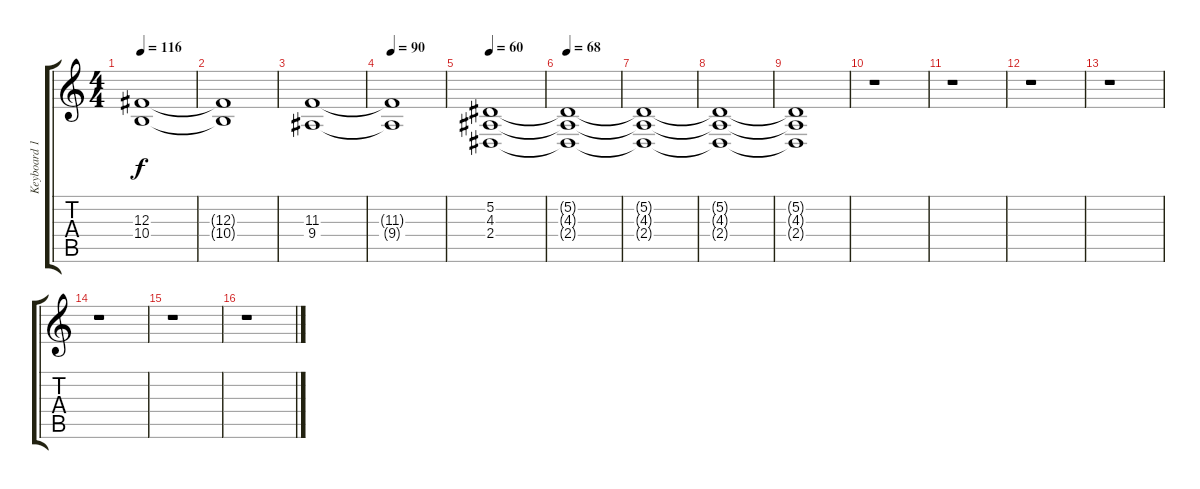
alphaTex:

\track ("Keyboard 1" "Keyboard 1") {instrument stringensemble1}
\staff {score tabs}
\tuning (Eb4 Bb3 Gb3 Db3 Ab2 Eb2) {hide}
\ts (4 4)
\tempo 116
\clef g2
\ks c
(12.3 10.4).1{dy f} |
(12.3{t} 10.4{t}).1 |
(11.3 9.4).1 |
\tempo 90
(11.3{t} 9.4{t}).1 |
\tempo 60
(5.2 4.3 2.4).1 |
\tempo 68
(5.2{t} 4.3{t} 2.4{t}).1 |
(5.2{t} 4.3{t} 2.4{t}).1 |
(5.2{t} 4.3{t} 2.4{t}).1 |
(5.2{t} 4.3{t} 2.4{t}).1 |
r.1 |
r.1 |
r.1 |
r.1 |
r.1 |
r.1 |
r.1
